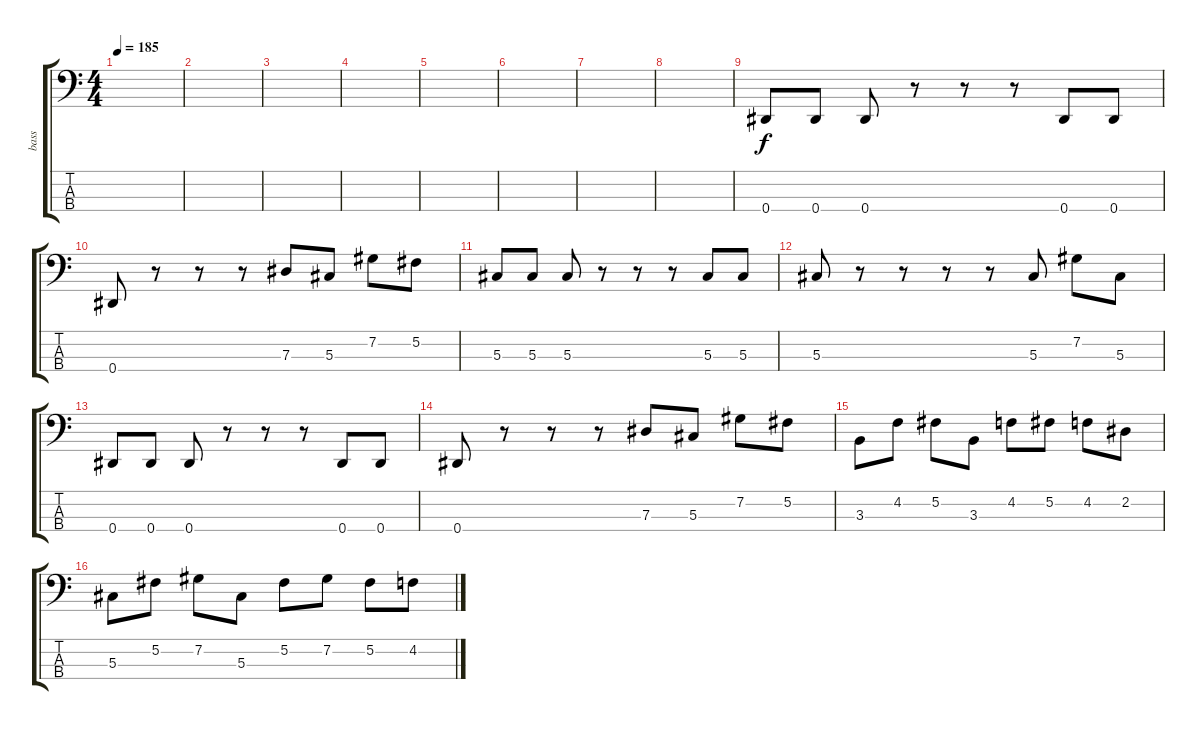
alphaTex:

\track ("bass" "bass") {instrument electricbasspick}
\staff {score tabs}
\tuning (Gb2 Db2 Ab1 Eb1) {hide}
\ts (4 4)
\tempo 185
\clef f4
\ks c
|
|
|
|
|
|
|
|
0.4.8 0.4.8 0.4.8 r.8 r.8 r.8 0.4.8 0.4.8 |
0.4.8 r.8 r.8 r.8 7.3.8 5.3.8 7.2.8 5.2.8 |
5.3.8 5.3.8 5.3.8 r.8 r.8 r.8 5.3.8 5.3.8 |
5.3.8 r.8 r.8 r.8 r.8 5.3.8 7.2.8 5.3.8 |
0.4.8 0.4.8 0.4.8 r.8 r.8 r.8 0.4.8 0.4.8 |
0.4.8 r.8 r.8 r.8 7.3.8 5.3.8 7.2.8 5.2.8 |
3.3.8 4.2.8 5.2.8 3.3.8 4.2.8 5.2.8 4.2.8 2.2.8 |
5.3.8 5.2.8 7.2.8 5.3.8 5.2.8 7.2.8 5.2.8 4.2.8
